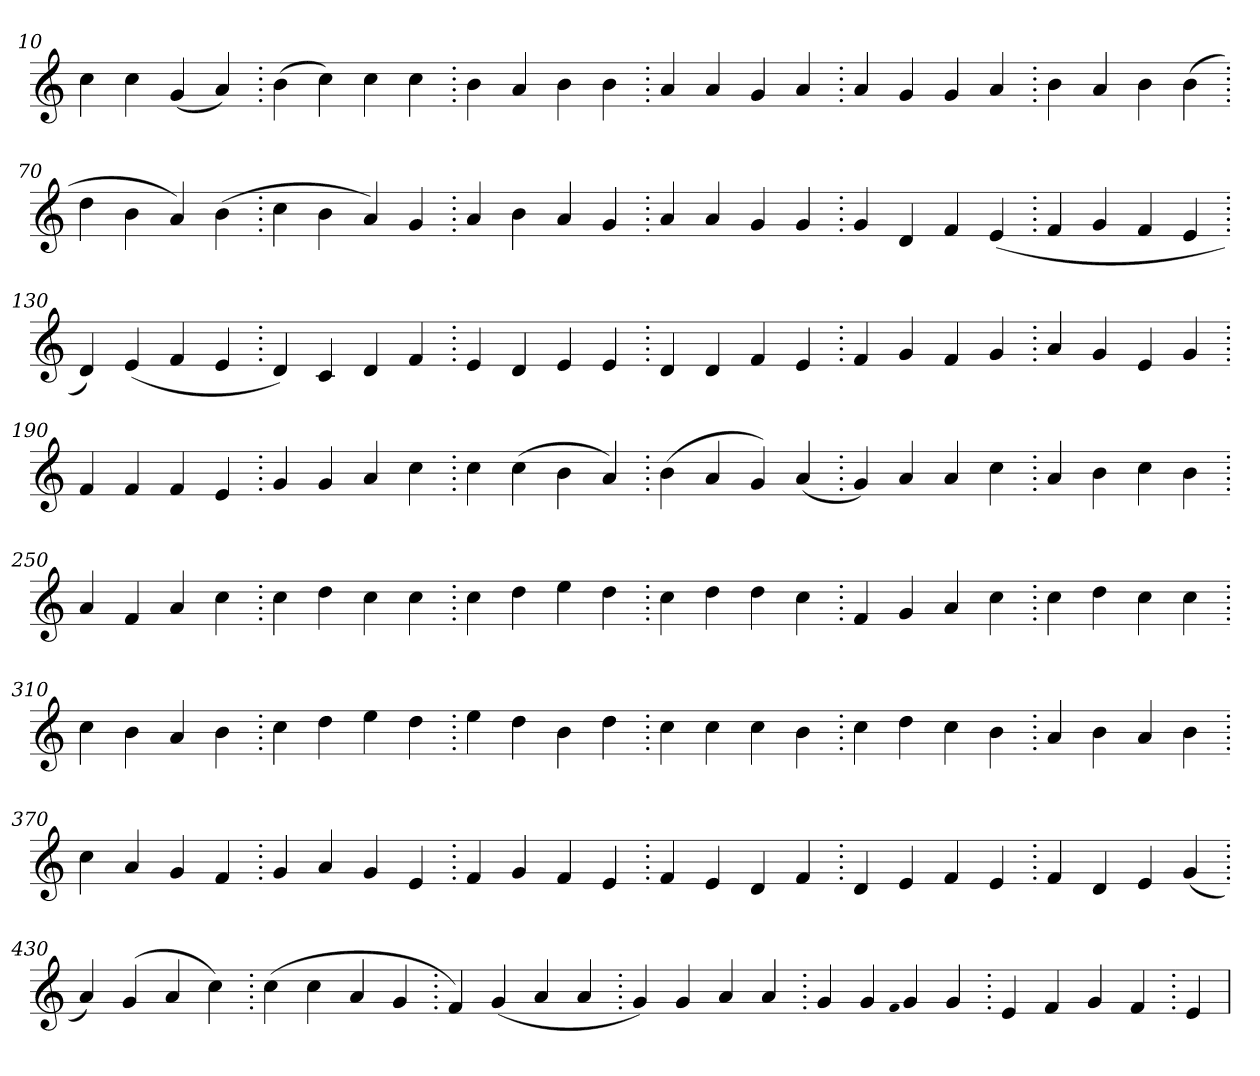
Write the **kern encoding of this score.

**kern
*part1
*staff1
*clefG2
=10.
4cc
4cc
(>4g
4a)
=20.
(>4b
4cc)
4cc
4cc
=30.
4b
4a
4b
4b
=40.
4a
4a
4g
4a
=50.
4a
4g
4g
4a
=60.
4b
4a
4b
(>4b
=70.
4dd
4b
4a)
(>4b
=80.
4cc
4b
4a)
4g
=90.
4a
4b
4a
4g
=100.
4a
4a
4g
4g
=110.
4g
4d
4f
(>4e
=120.
4f
4g
4f
4e
=130.
4d)
(>4e
4f
4e
=140.
4d)
4c
4d
4f
=150.
4e
4d
4e
4e
=160.
4d
4d
4f
4e
=170.
4f
4g
4f
4g
=180.
4a
4g
4e
4g
=190.
4f
4f
4f
4e
=200.
4g
4g
4a
4cc
=210.
4cc
(>4cc
4b
4a)
=220.
(>4b
4a
4g)
(>4a
=230.
4g)
4a
4a
4cc
=240.
4a
4b
4cc
4b
=250.
4a
4f
4a
4cc
=260.
4cc
4dd
4cc
4cc
=270.
4cc
4dd
4ee
4dd
=280.
4cc
4dd
4dd
4cc
=290.
4f
4g
4a
4cc
=300.
4cc
4dd
4cc
4cc
=310.
4cc
4b
4a
4b
=320.
4cc
4dd
4ee
4dd
=330.
4ee
4dd
4b
4dd
=340.
4cc
4cc
4cc
4b
=350.
4cc
4dd
4cc
4b
=360.
4a
4b
4a
4b
=370.
4cc
4a
4g
4f
=380.
4g
4a
4g
4e
=390.
4f
4g
4f
4e
=400.
4f
4e
4d
4f
=410.
4d
4e
4f
4e
=420.
4f
4d
4e
(>4g
=430.
4a)
(>4g
4a
4cc)
=440.
(>4cc
4cc
4a
4g
=450.
4f)
(>4g
4a
4a
=460.
4g)
4g
4a
4a
=470.
4g
4g
qqf
4g
4g
=480.
4e
4f
4g
4f
=490.
4e
=
*-
